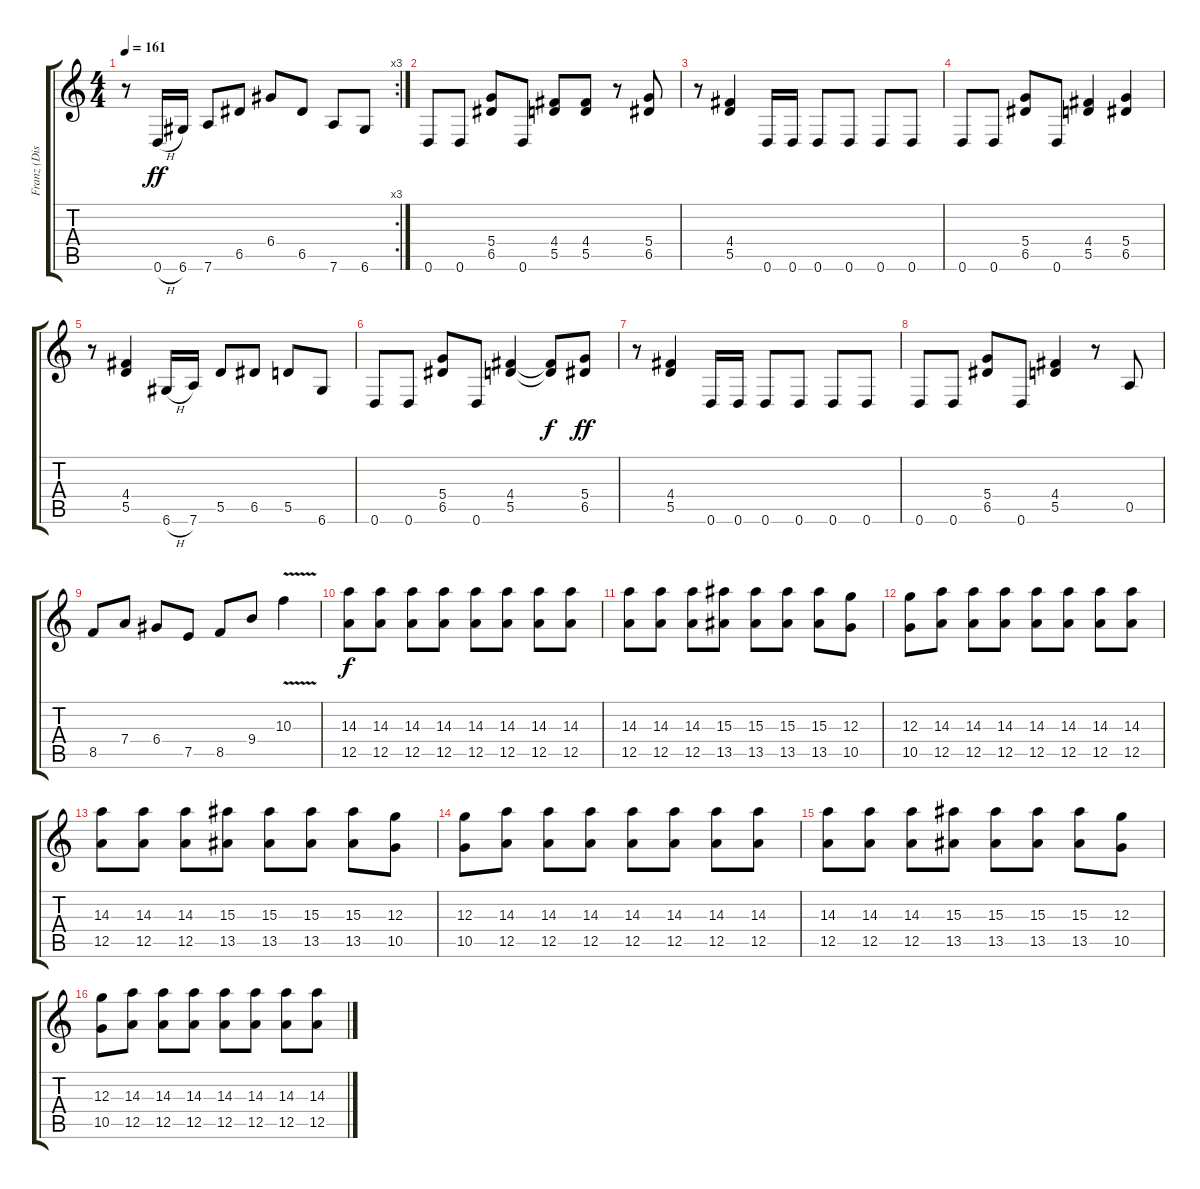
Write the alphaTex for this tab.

\track ("Franz (Distortion Guitar)" "Franz (Dis") {instrument overdrivenguitar}
\staff {score tabs}
\tuning (E4 B3 G3 D3 A2 D2) {hide}
\rc 3
\ts (4 4)
\tempo 161
\clef g2
\ks c
r.8{dy ff} 0.6{h}.16 6.6.16 7.6.8 6.5.8 6.4.8 6.5.8 7.6.8 6.6.8 |
0.6.8 0.6.8 (5.4 6.5).8 0.6.8 (4.4 5.5).8 (4.4 5.5).8 r.8 (5.4 6.5).8 |
r.8 (4.4 5.5).4 0.6.16 0.6.16 0.6.8 0.6.8 0.6.8 0.6.8 |
0.6.8 0.6.8 (5.4 6.5).8 0.6.8 (4.4 5.5).4 (5.4 6.5).4 |
r.8 (4.4 5.5).4 6.6{h}.16 7.6.16 5.5.8 6.5.8 5.5.8 6.6.8 |
0.6.8 0.6.8 (5.4 6.5).8 0.6.8 (4.4 5.5).4 (4.4{t} 5.5{t}).8{dy f} (5.4 6.5).8{dy ff} |
r.8 (4.4 5.5).4 0.6.16 0.6.16 0.6.8 0.6.8 0.6.8 0.6.8 |
0.6.8 0.6.8 (5.4 6.5).8 0.6.8 (4.4 5.5).4 r.8 0.5.8 |
8.5.8 7.4.8 6.4.8 7.5.8 8.5.8 9.4.8 10.3{v}.4 |
(14.3 12.5).8{dy f} (14.3 12.5).8 (14.3 12.5).8 (14.3 12.5).8 (14.3 12.5).8 (14.3 12.5).8 (14.3 12.5).8 (14.3 12.5).8 |
(14.3 12.5).8 (14.3 12.5).8 (14.3 12.5).8 (15.3 13.5).8 (15.3 13.5).8 (15.3 13.5).8 (15.3 13.5).8 (12.3 10.5).8 |
(12.3 10.5).8 (14.3 12.5).8 (14.3 12.5).8 (14.3 12.5).8 (14.3 12.5).8 (14.3 12.5).8 (14.3 12.5).8 (14.3 12.5).8 |
(14.3 12.5).8 (14.3 12.5).8 (14.3 12.5).8 (15.3 13.5).8 (15.3 13.5).8 (15.3 13.5).8 (15.3 13.5).8 (12.3 10.5).8 |
(12.3 10.5).8 (14.3 12.5).8 (14.3 12.5).8 (14.3 12.5).8 (14.3 12.5).8 (14.3 12.5).8 (14.3 12.5).8 (14.3 12.5).8 |
(14.3 12.5).8 (14.3 12.5).8 (14.3 12.5).8 (15.3 13.5).8 (15.3 13.5).8 (15.3 13.5).8 (15.3 13.5).8 (12.3 10.5).8 |
(12.3 10.5).8 (14.3 12.5).8 (14.3 12.5).8 (14.3 12.5).8 (14.3 12.5).8 (14.3 12.5).8 (14.3 12.5).8 (14.3 12.5).8
